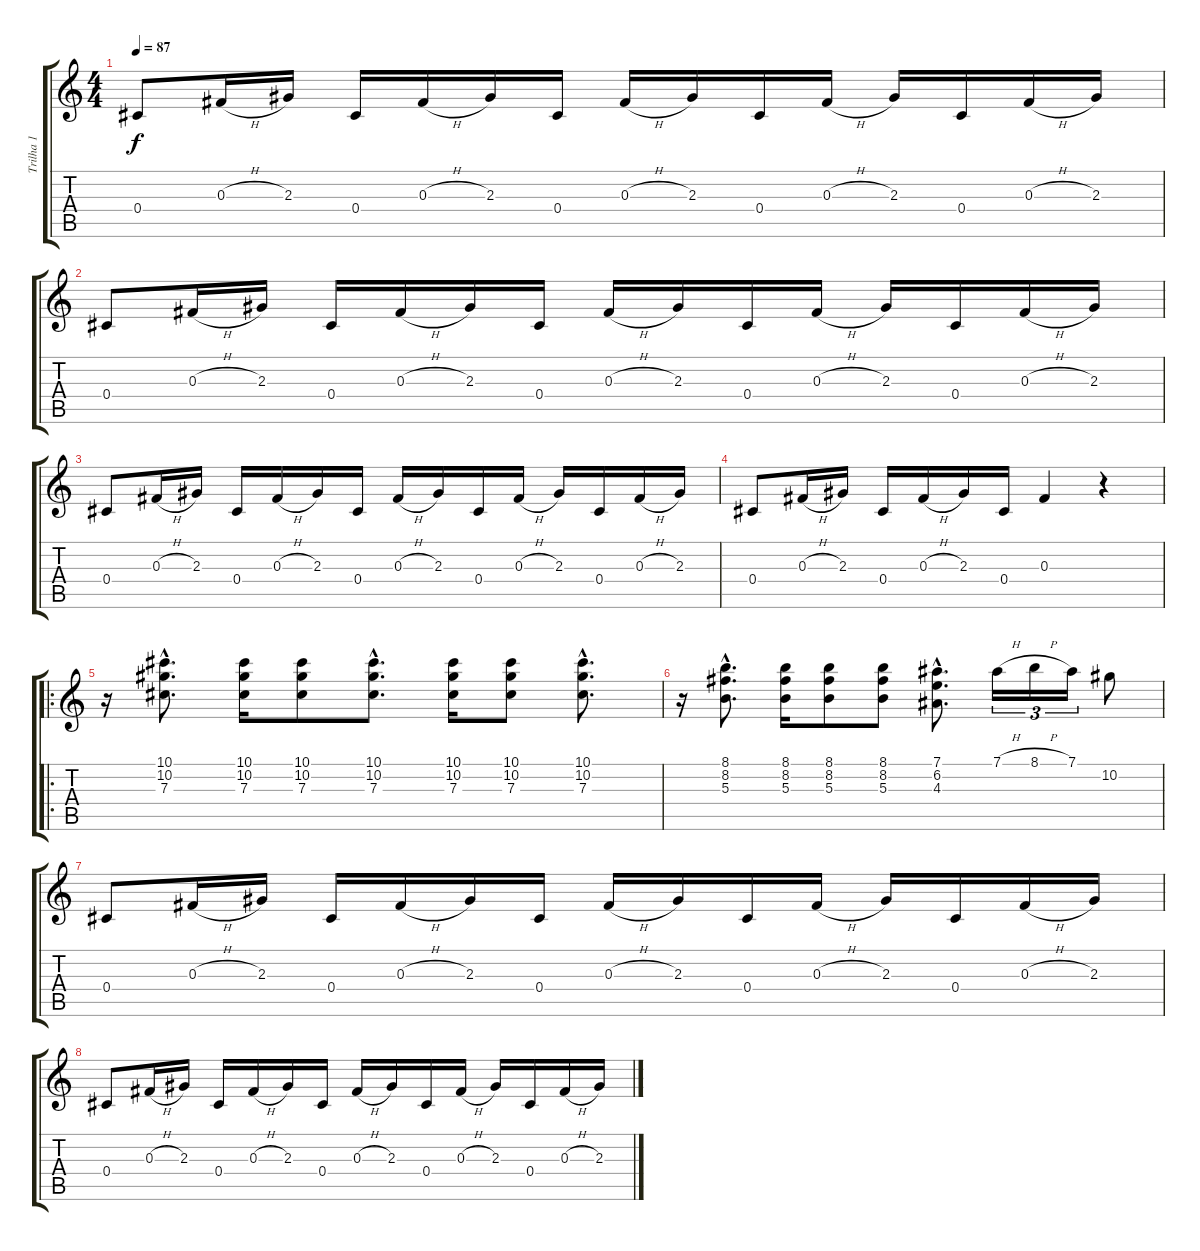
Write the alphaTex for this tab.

\track ("Trilha 1" "Trilha 1") {instrument acousticguitarsteel}
\staff {score tabs}
\tuning (Eb4 Bb3 Gb3 Db3 Ab2 Db2) {hide}
\ts (4 4)
\tempo 87
\clef g2
\ks c
0.4.8{dy f instrument acousticguitarsteel} 0.3{h}.16 2.3.16 0.4.16 0.3{h}.16 2.3.16 0.4.16 0.3{h}.16 2.3.16 0.4.16 0.3{h}.16 2.3.16 0.4.16 0.3{h}.16 2.3.16 |
0.4.8 0.3{h}.16 2.3.16 0.4.16 0.3{h}.16 2.3.16 0.4.16 0.3{h}.16 2.3.16 0.4.16 0.3{h}.16 2.3.16 0.4.16 0.3{h}.16 2.3.16 |
0.4.8 0.3{h}.16 2.3.16 0.4.16 0.3{h}.16 2.3.16 0.4.16 0.3{h}.16 2.3.16 0.4.16 0.3{h}.16 2.3.16 0.4.16 0.3{h}.16 2.3.16 |
0.4.8 0.3{h}.16 2.3.16 0.4.16 0.3{h}.16 2.3.16 0.4.16 0.3.4 r.4 |
\ro
r.16 (10.1{hac} 10.2{hac} 7.3{hac}).8{d} (10.1 10.2 7.3).16 (10.1 10.2 7.3).8 (10.1{hac} 10.2{hac} 7.3{hac}).8{d} (10.1 10.2 7.3).16 (10.1 10.2 7.3).8 (10.1{hac} 10.2{hac} 7.3{hac}).8{d} |
r.16 (8.1{hac} 8.2{hac} 5.3{hac}).8{d} (8.1 8.2 5.3).16 (8.1 8.2 5.3).8 (8.1 8.2 5.3).8 (7.1{hac} 6.2{hac} 4.3{hac}).8{d} 7.1{h}.16{tu (3 2)} 8.1{h}.16{tu (3 2)} 7.1.16{tu (3 2)} 10.2.8 |
0.4.8 0.3{h}.16 2.3.16 0.4.16 0.3{h}.16 2.3.16 0.4.16 0.3{h}.16 2.3.16 0.4.16 0.3{h}.16 2.3.16 0.4.16 0.3{h}.16 2.3.16 |
0.4.8 0.3{h}.16 2.3.16 0.4.16 0.3{h}.16 2.3.16 0.4.16 0.3{h}.16 2.3.16 0.4.16 0.3{h}.16 2.3.16 0.4.16 0.3{h}.16 2.3.16
